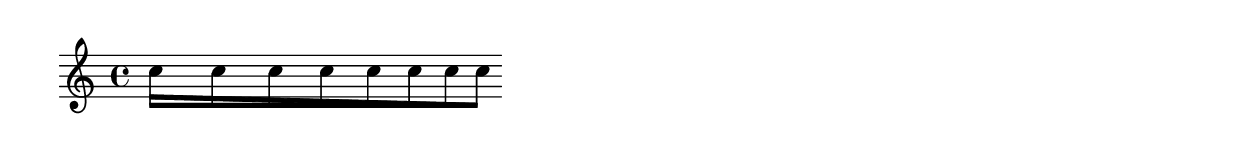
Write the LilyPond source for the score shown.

\header  {

  texidoc = "Specifying @code{grow-direction} on a beam, will cause
  feathered beaming. The @code{\\featherDurations} function can be used
  to adjust note durations."
  
}

\version "2.14.0"

\paper {
  ragged-right = ##t
  indent = #0.0
}

%
% Unfortunately this quickly bumps into overflow problems. Should use
% a linear decrease instead?
%

\featherDurations #(ly:make-moment 3 4) \relative c'' {
  \override Beam #'grow-direction = #LEFT
  c16[
    c c c
    c c c c ] 
}
